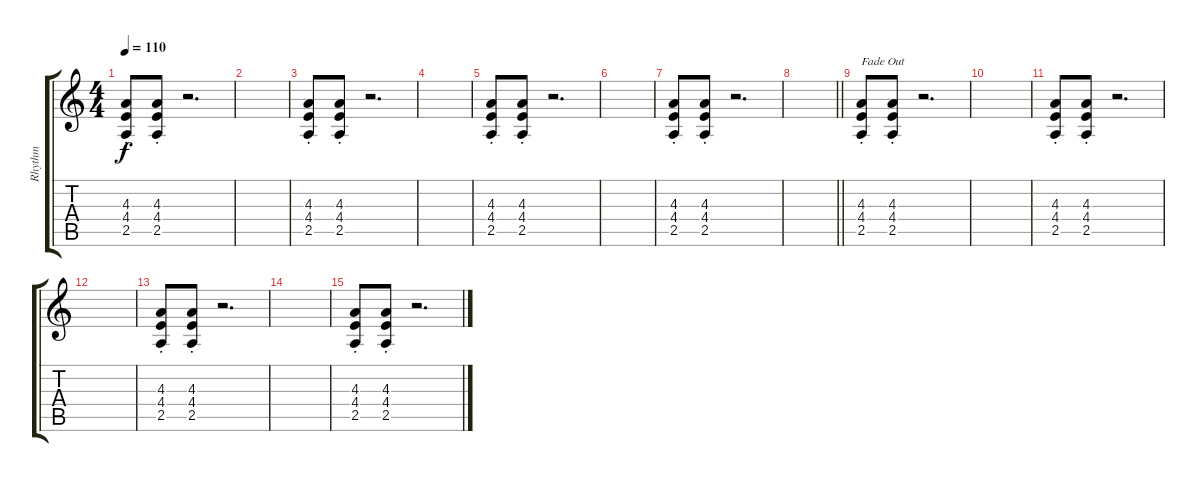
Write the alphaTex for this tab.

\track ("Rhythm" "Rhythm") {instrument overdrivenguitar}
\staff {score tabs}
\tuning (D4 A3 F3 C3 G2 D2) {hide}
\ts (4 4)
\tempo 110
\clef g2
\ks c
(4.3{st} 4.4{st} 2.5{st}).8{dy f} (4.3{st} 4.4{st} 2.5{st}).8 r.2{d} |
|
(4.3{st} 4.4{st} 2.5{st}).8 (4.3{st} 4.4{st} 2.5{st}).8 r.2{d} |
|
(4.3{st} 4.4{st} 2.5{st}).8 (4.3{st} 4.4{st} 2.5{st}).8 r.2{d} |
|
(4.3{st} 4.4{st} 2.5{st}).8 (4.3{st} 4.4{st} 2.5{st}).8 r.2{d} |
\barLineRight lightlight
|
(4.3{st} 4.4{st} 2.5{st}).8{txt "Fade Out" volume 8} (4.3{st} 4.4{st} 2.5{st}).8 r.2{d} |
|
(4.3{st} 4.4{st} 2.5{st}).8 (4.3{st} 4.4{st} 2.5{st}).8 r.2{d} |
|
(4.3{st} 4.4{st} 2.5{st}).8 (4.3{st} 4.4{st} 2.5{st}).8 r.2{d} |
|
(4.3{st} 4.4{st} 2.5{st}).8 (4.3{st} 4.4{st} 2.5{st}).8 r.2{d}
